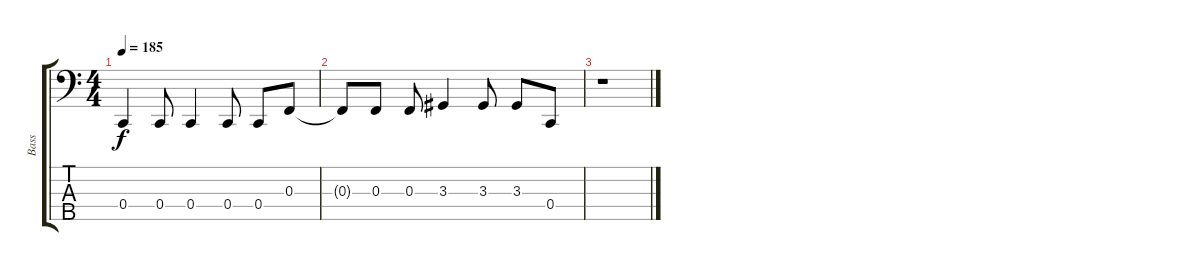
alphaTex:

\track ("Bass" "Bass") {instrument electricbassfinger}
\staff {score tabs}
\tuning (Eb2 Bb1 F1 C1 G0) {hide}
\ts (4 4)
\tempo 185
\clef f4
\ks c
0.4.4{dy f volume 0} 0.4.8 0.4.4 0.4.8 0.4.8 0.3.8 |
0.3{t}.8 0.3.8 0.3.8 3.3.4 3.3.8 3.3.8 0.4.8 |
r.1
